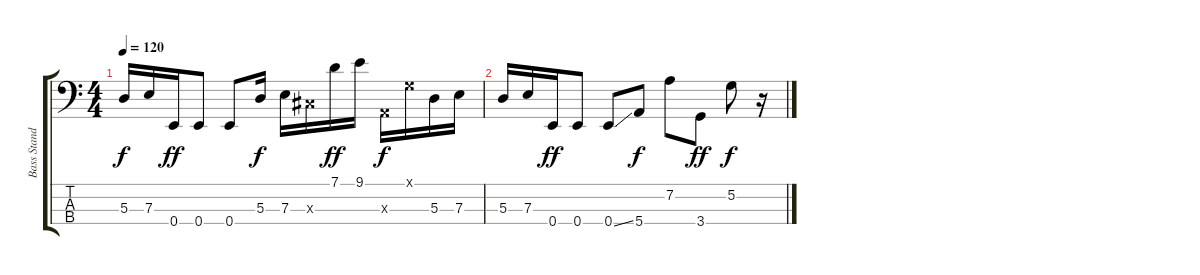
\track ("Bass Standard Tuning" "Bass Stand") {instrument slapbass1}
\staff {score tabs}
\tuning (G2 D2 A1 E1) {hide}
\ts (4 4)
\tempo 120
\clef f4
\ks c
5.3.16{dy f instrument slapbass1} 7.3.16 0.4.16{dy ff} 0.4.8 0.4.8 5.3.16{dy f} 7.3.16 4.3{x}.16 7.1.16{dy ff} 9.1.16 0.3{x}.16{dy f} 0.1{x}.16 5.3.16 7.3.16 |
5.3.16 7.3.16 0.4.16{dy ff} 0.4.8 0.4{ss}.8 5.4.8{dy f} 7.2.8 3.4.8{dy ff} 5.2.8{dy f} r.16
